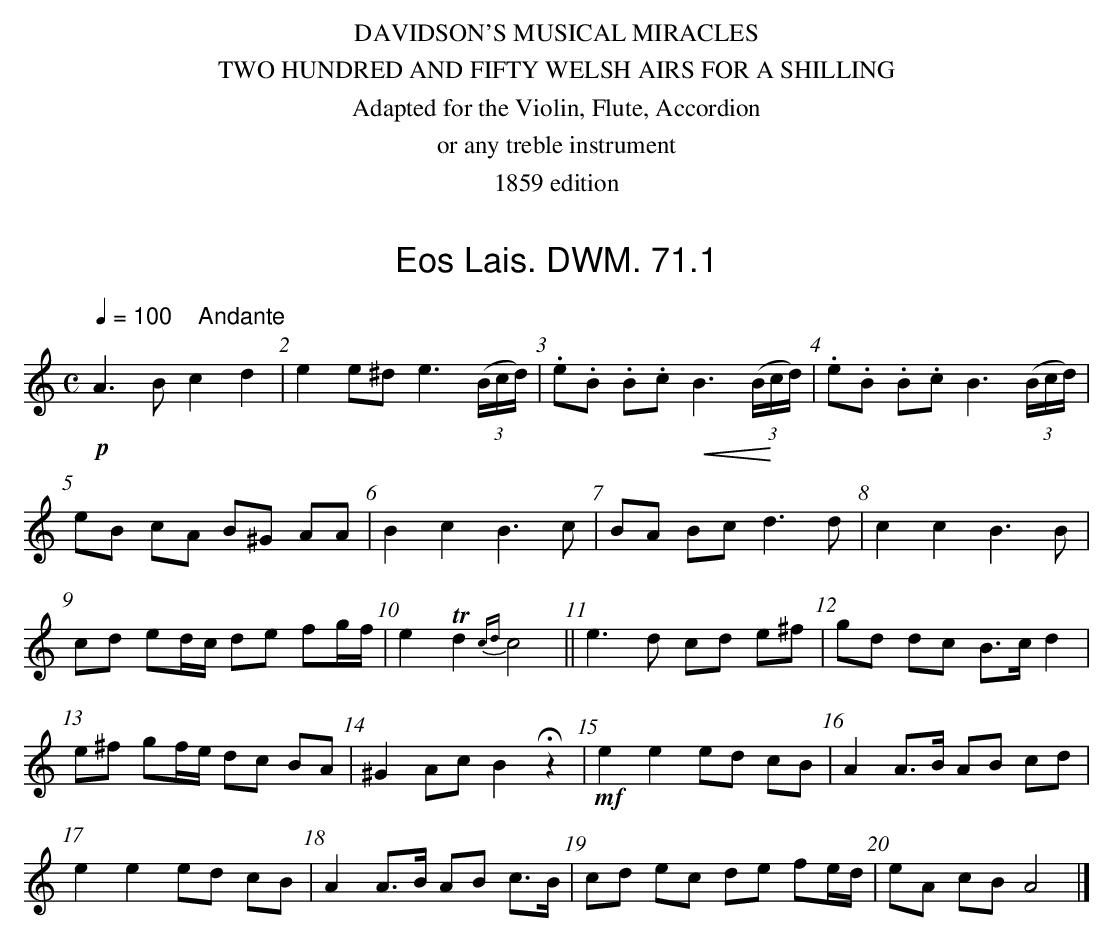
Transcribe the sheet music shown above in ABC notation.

X:1
T:Eos Lais. DWM. 71.1
M:C
L:1/8
Q:1/4=100 "    Andante"
K:Am
!p!A3B c2d2|e2 e^d e3 (3(B/c/d/)|\\
.e.B .B.c !<(!B3 (3(B/!<)!c/d/)|.e.B .B.c B3 (3(B/c/d/)|
eB cA B^G AA|B2c2 B3c|BA Bc d3d|c2c2B3B|
cd ed/c/ de fg/f/|e2Td2 {cd}c4||e3d cd e^f|gd dc B>c d2|
e^f gf/e/ dc BA|^G2 Ac B2 Hz2|!mf!e2e2 ed cB|A2 A>B AB cd|
e2e2 ed cB|A2 A>B AB c>B|cd ec de fe/d/|eA cB A4|]
